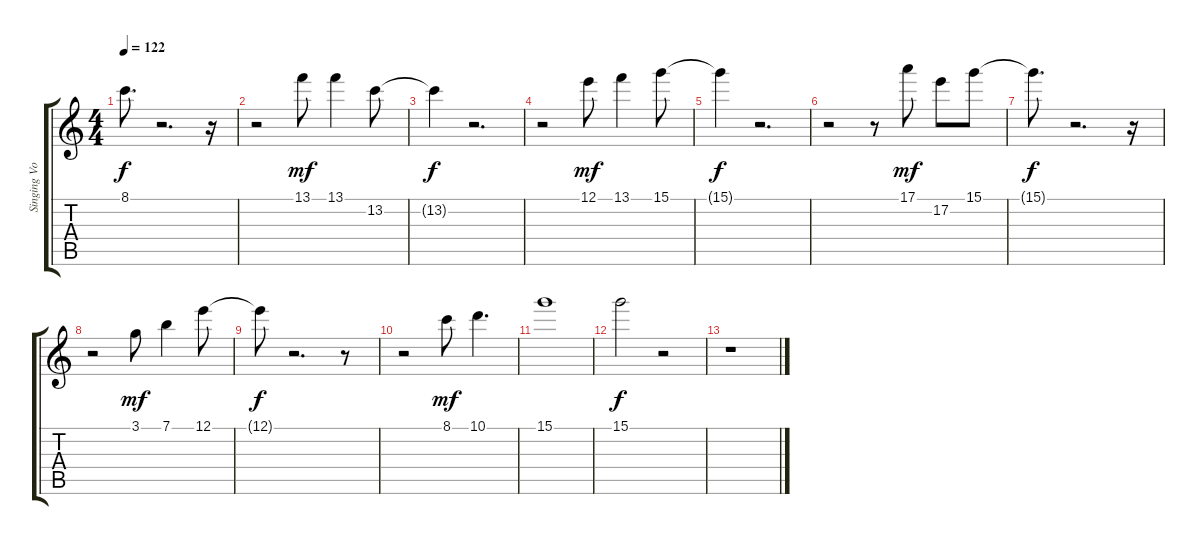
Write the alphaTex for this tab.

\track ("Singing Voice" "Singing Vo") {instrument distortionguitar}
\staff {score tabs}
\tuning (E4 B3 G3 D3 A2 E2) {hide}
\ts (4 4)
\tempo 122
\clef g2
\ks c
8.1{t}.8{d dy f} r.2{d} r.16 |
r.2 13.1.8{dy mf} 13.1.4 13.2.8 |
13.2{t}.4{dy f} r.2{d} |
r.2 12.1.8{dy mf} 13.1.4 15.1.8 |
15.1{t}.4{dy f} r.2{d} |
r.2 r.8 17.1.8{dy mf} 17.2.8 15.1.8 |
15.1{t}.8{d dy f} r.2{d} r.16 |
r.2 3.1.8{dy mf} 7.1.4 12.1.8 |
12.1{t}.8{dy f} r.2{d} r.8 |
r.2 8.1.8{dy mf} 10.1.4{d} |
15.1.1 |
15.1.2{dy f} r.2 |
r.1
